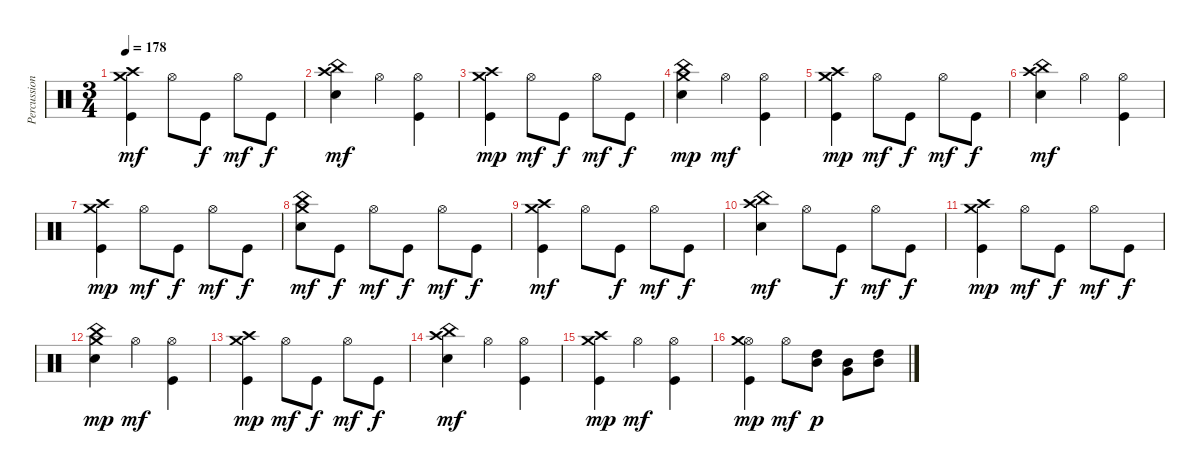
\track ("Percussions" "Percussion") {instrument percussion}
\staff {score}
\articulation defaults
\ts (3 4)
\tempo 178
\clef neutral
\ks c
("Kick (hit)" "Crash high (hit)" "Crash medium (hit)").4{dy mf} "Hi-Hat (open)".8 "Kick (hit)".8{dy f} "Hi-Hat (open)".8{dy mf} "Kick (hit)".8{dy f} |
("Electric Snare (hit)" "China (hit)" "Crash high (hit)").4{dy mf} "Hi-Hat (open)".4 ("Kick (hit)" "Hi-Hat (open)").4 |
("Kick (hit)" "Crash high (hit)" "Crash medium (hit)").4{dy mp} "Hi-Hat (open)".8{dy mf} "Kick (hit)".8{dy f} "Hi-Hat (open)".8{dy mf} "Kick (hit)".8{dy f} |
("Electric Snare (hit)" "China (hit)" "Crash medium (hit)").4{dy mp} "Hi-Hat (open)".4{dy mf} ("Kick (hit)" "Hi-Hat (open)").4 |
("Kick (hit)" "Crash high (hit)" "Crash medium (hit)").4{dy mp} "Hi-Hat (open)".8{dy mf} "Kick (hit)".8{dy f} "Hi-Hat (open)".8{dy mf} "Kick (hit)".8{dy f} |
("Electric Snare (hit)" "China (hit)" "Crash high (hit)").4{dy mf} "Hi-Hat (open)".4 ("Kick (hit)" "Hi-Hat (open)").4 |
("Kick (hit)" "Crash high (hit)" "Crash medium (hit)").4{dy mp} "Hi-Hat (open)".8{dy mf} "Kick (hit)".8{dy f} "Hi-Hat (open)".8{dy mf} "Kick (hit)".8{dy f} |
("Electric Snare (hit)" "China (hit)" "Crash medium (hit)").8{dy mf} "Kick (hit)".8{dy f} "Hi-Hat (open)".8{dy mf} "Kick (hit)".8{dy f} "Hi-Hat (open)".8{dy mf} "Kick (hit)".8{dy f} |
("Kick (hit)" "Crash high (hit)" "Crash medium (hit)").4{dy mf} "Hi-Hat (open)".8 "Kick (hit)".8{dy f} "Hi-Hat (open)".8{dy mf} "Kick (hit)".8{dy f} |
("Electric Snare (hit)" "China (hit)" "Crash high (hit)").4{dy mf} "Hi-Hat (open)".8 "Kick (hit)".8{dy f} "Hi-Hat (open)".8{dy mf} "Kick (hit)".8{dy f} |
("Kick (hit)" "Crash high (hit)" "Crash medium (hit)").4{dy mp} "Hi-Hat (open)".8{dy mf} "Kick (hit)".8{dy f} "Hi-Hat (open)".8{dy mf} "Kick (hit)".8{dy f} |
("Electric Snare (hit)" "China (hit)" "Crash medium (hit)").4{dy mp} "Hi-Hat (open)".4{dy mf} ("Kick (hit)" "Hi-Hat (open)").4 |
("Kick (hit)" "Crash high (hit)" "Crash medium (hit)").4{dy mp} "Hi-Hat (open)".8{dy mf} "Kick (hit)".8{dy f} "Hi-Hat (open)".8{dy mf} "Kick (hit)".8{dy f} |
("Electric Snare (hit)" "China (hit)" "Crash high (hit)").4{dy mf} "Hi-Hat (open)".4 ("Kick (hit)" "Hi-Hat (open)").4 |
("Kick (hit)" "Crash high (hit)" "Crash medium (hit)").4{dy mp} "Hi-Hat (open)".4{dy mf} ("Kick (hit)" "Hi-Hat (open)").4 |
("Kick (hit)" "Hi-Hat (open)" "Crash medium (hit)").4{dy mp} "Hi-Hat (open)".8{dy mf} ("Mid Tom (hit)" "High Tom (hit)").8{dy p} ("Very Low Tom (hit)" "Mid Tom (hit)").8 ("Mid Tom (hit)" "High Tom (hit)").8
